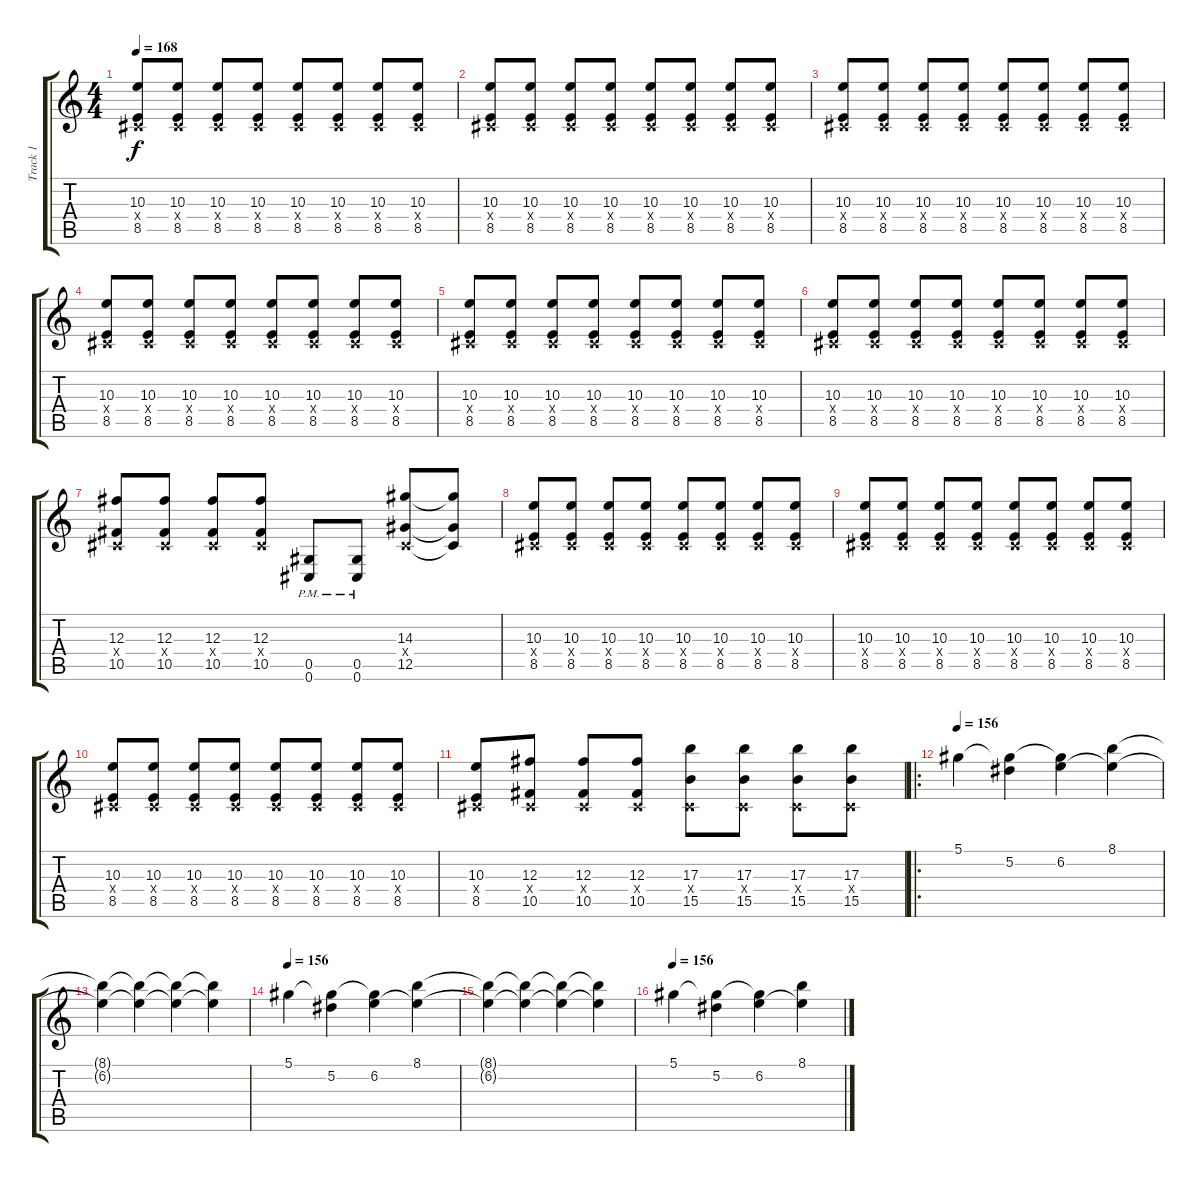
\track ("Track 1" "Track 1") {instrument distortionguitar}
\staff {score tabs}
\tuning (Eb4 Bb3 Gb3 Db3 Ab2 Db2) {hide}
\ts (4 4)
\tempo 168
\clef g2
\ks c
(10.3 0.4{x} 8.5).8{dy f} (10.3 0.4{x} 8.5).8 (10.3 0.4{x} 8.5).8 (10.3 0.4{x} 8.5).8 (10.3 0.4{x} 8.5).8 (10.3 0.4{x} 8.5).8 (10.3 0.4{x} 8.5).8 (10.3 0.4{x} 8.5).8 |
(10.3 0.4{x} 8.5).8 (10.3 0.4{x} 8.5).8 (10.3 0.4{x} 8.5).8 (10.3 0.4{x} 8.5).8 (10.3 0.4{x} 8.5).8 (10.3 0.4{x} 8.5).8 (10.3 0.4{x} 8.5).8 (10.3 0.4{x} 8.5).8 |
(10.3 0.4{x} 8.5).8 (10.3 0.4{x} 8.5).8 (10.3 0.4{x} 8.5).8 (10.3 0.4{x} 8.5).8 (10.3 0.4{x} 8.5).8 (10.3 0.4{x} 8.5).8 (10.3 0.4{x} 8.5).8 (10.3 0.4{x} 8.5).8 |
(10.3 0.4{x} 8.5).8 (10.3 0.4{x} 8.5).8 (10.3 0.4{x} 8.5).8 (10.3 0.4{x} 8.5).8 (10.3 0.4{x} 8.5).8 (10.3 0.4{x} 8.5).8 (10.3 0.4{x} 8.5).8 (10.3 0.4{x} 8.5).8 |
(10.3 0.4{x} 8.5).8 (10.3 0.4{x} 8.5).8 (10.3 0.4{x} 8.5).8 (10.3 0.4{x} 8.5).8 (10.3 0.4{x} 8.5).8 (10.3 0.4{x} 8.5).8 (10.3 0.4{x} 8.5).8 (10.3 0.4{x} 8.5).8 |
(10.3 0.4{x} 8.5).8 (10.3 0.4{x} 8.5).8 (10.3 0.4{x} 8.5).8 (10.3 0.4{x} 8.5).8 (10.3 0.4{x} 8.5).8 (10.3 0.4{x} 8.5).8 (10.3 0.4{x} 8.5).8 (10.3 0.4{x} 8.5).8 |
(12.3 0.4{x} 10.5).8 (12.3 0.4{x} 10.5).8 (12.3 0.4{x} 10.5).8 (12.3 0.4{x} 10.5).8 (0.5{pm} 0.6{pm}).8 (0.5{pm} 0.6{pm}).8 (14.3 0.4{x} 12.5).8 (14.3{t} 0.4{t} 12.5{t}).8 |
(10.3 0.4{x} 8.5).8 (10.3 0.4{x} 8.5).8 (10.3 0.4{x} 8.5).8 (10.3 0.4{x} 8.5).8 (10.3 0.4{x} 8.5).8 (10.3 0.4{x} 8.5).8 (10.3 0.4{x} 8.5).8 (10.3 0.4{x} 8.5).8 |
(10.3 0.4{x} 8.5).8 (10.3 0.4{x} 8.5).8 (10.3 0.4{x} 8.5).8 (10.3 0.4{x} 8.5).8 (10.3 0.4{x} 8.5).8 (10.3 0.4{x} 8.5).8 (10.3 0.4{x} 8.5).8 (10.3 0.4{x} 8.5).8 |
(10.3 0.4{x} 8.5).8 (10.3 0.4{x} 8.5).8 (10.3 0.4{x} 8.5).8 (10.3 0.4{x} 8.5).8 (10.3 0.4{x} 8.5).8 (10.3 0.4{x} 8.5).8 (10.3 0.4{x} 8.5).8 (10.3 0.4{x} 8.5).8 |
(10.3 0.4{x} 8.5).8 (12.3 0.4{x} 10.5).8 (12.3 0.4{x} 10.5).8 (12.3 0.4{x} 10.5).8 (17.3 0.4{x} 15.5).8 (17.3 0.4{x} 15.5).8 (17.3 0.4{x} 15.5).8 (17.3 0.4{x} 15.5).8 |
\ro
\tempo 156
5.1.4 (5.1{t} 5.2).4 (5.1{t} 6.2).4 (8.1 6.2{t}).4 |
(8.1{t} 6.2{t}).4 (8.1{t} 6.2{t}).4 (8.1{t} 6.2{t}).4 (8.1{t} 6.2{t}).4 |
\tempo 156
5.1.4 (5.1{t} 5.2).4 (5.1{t} 6.2).4 (8.1 6.2{t}).4 |
(8.1{t} 6.2{t}).4 (8.1{t} 6.2{t}).4 (8.1{t} 6.2{t}).4 (8.1{t} 6.2{t}).4 |
\tempo 156
5.1.4 (5.1{t} 5.2).4 (5.1{t} 6.2).4 (8.1 6.2{t}).4
